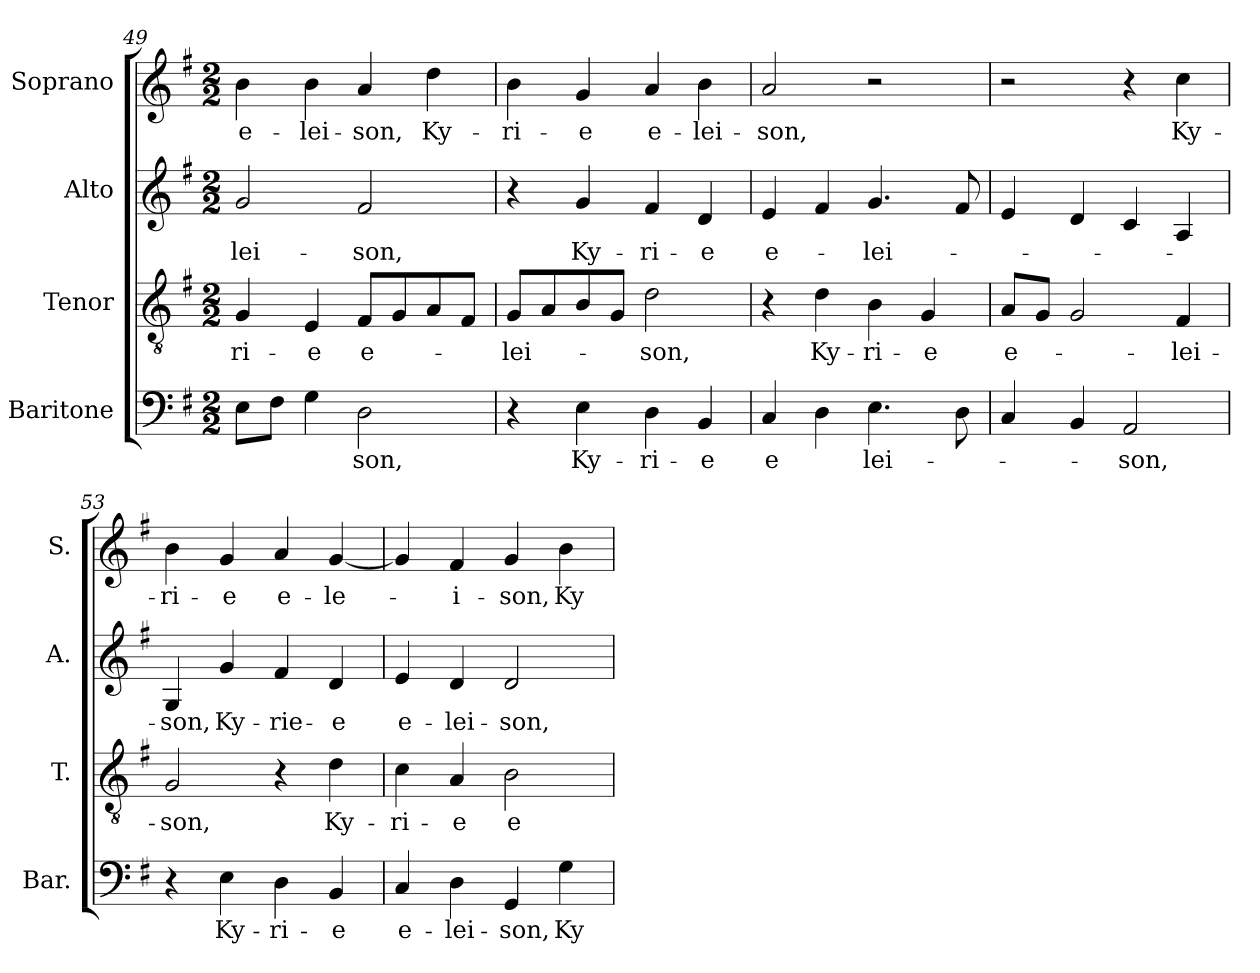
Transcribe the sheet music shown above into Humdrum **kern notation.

**kern	**text	**kern	**text	**kern	**text	**kern	**text
*part4	*part4	*part3	*part3	*part2	*part2	*part1	*part1
*staff4	*staff4	*staff3	*staff3	*staff2	*staff2	*staff1	*staff1
*I"Baritone	*	*I"Tenor	*	*I"Alto	*	*I"Soprano	*
*I'Bar.	*	*I'T.	*	*I'A.	*	*I'S.	*
*clefF4	*	*clefGv2	*	*clefG2	*	*clefG2	*
*	*	*ITrd7c12	*	*	*	*	*
*k[f#]	*	*k[f#]	*	*k[f#]	*	*k[f#]	*
*G:	*	*G:	*	*G:	*	*G:	*
*M2/2	*	*M2/2	*	*M2/2	*	*M2/2	*
=49	=49	=49	=49	=49	=49	=49	=49
!	!	!	!LO:LY:b:color=#000000	!	!	!	!
!	!	!	!	!	!LO:LY:b:color=#000000	!	!
!	!	!	!	!	!	!	!LO:LY:b:color=#000000
8Ei\L	.	4GGi/	-ri-	2gi/	-lei-	4bi\	e-
8F#i\J	.	.	.	.	.	.	.
!	!	!	!LO:LY:b:color=#000000	!	!	!	!
!	!	!	!	!	!	!	!LO:LY:b:color=#000000
4Gi\	.	4EEi/	-e	.	.	4bi\	-lei-
!	!LO:LY:b:color=#000000	!	!	!	!	!	!
!	!	!	!LO:LY:b:color=#000000	!	!	!	!
!	!	!	!	!	!LO:LY:b:color=#000000	!	!
!	!	!	!	!	!	!	!LO:LY:b:color=#000000
2Di\	-son,	8FF#i/L	e-	2f#i/	-son,	4ai/	-son,
.	.	8GGi/	.	.	.	.	.
!	!	!	!	!	!	!	!LO:LY:b:color=#000000
.	.	8AAi/	.	.	.	4ddi\	Ky-
.	.	8FF#i/J	.	.	.	.	.
=50	=50	=50	=50	=50	=50	=50	=50
!	!	!	!LO:LY:b:color=#000000	!	!	!	!
!	!	!	!	!	!	!	!LO:LY:b:color=#000000
4r	.	8GGi/L	-lei-	4r	.	4bi\	-ri-
.	.	8AAi/	.	.	.	.	.
!	!LO:LY:b:color=#000000	!	!	!	!	!	!
!	!	!	!	!	!LO:LY:b:color=#000000	!	!
!	!	!	!	!	!	!	!LO:LY:b:color=#000000
4Ei\	Ky-	8BBi/	.	4gi/	Ky-	4gi/	-e
.	.	8GGi/J	.	.	.	.	.
!	!LO:LY:b:color=#000000	!	!	!	!	!	!
!	!	!	!LO:LY:b:color=#000000	!	!	!	!
!	!	!	!	!	!LO:LY:b:color=#000000	!	!
!	!	!	!	!	!	!	!LO:LY:b:color=#000000
4Di\	-ri-	2Di\	-son,	4f#i/	-ri-	4ai/	e-
!	!LO:LY:b:color=#000000	!	!	!	!	!	!
!	!	!	!	!	!LO:LY:b:color=#000000	!	!
!	!	!	!	!	!	!	!LO:LY:b:color=#000000
4BBi/	-e	.	.	4di/	-e	4bi\	-lei-
=51	=51	=51	=51	=51	=51	=51	=51
!	!LO:LY:b:color=#000000	!	!	!	!	!	!
!	!	!	!	!	!LO:LY:b:color=#000000	!	!
!	!	!	!	!	!	!	!LO:LY:b:color=#000000
4Ci/	e	4r	.	4ei/	e-	2ai/	-son,
!	!	!	!LO:LY:b:color=#000000	!	!	!	!
4Di\	.	4Di\	Ky-	4f#i/	.	.	.
!	!LO:LY:b:color=#000000	!	!	!	!	!	!
!	!	!	!LO:LY:b:color=#000000	!	!	!	!
!	!	!	!	!	!LO:LY:b:color=#000000	!	!
4.Ei\	lei-	4BBi\	-ri-	4.gi/	-lei-	2r	.
!	!	!	!LO:LY:b:color=#000000	!	!	!	!
.	.	4GGi/	-e	.	.	.	.
8Di\	.	.	.	8f#i/	.	.	.
=52	=52	=52	=52	=52	=52	=52	=52
!	!	!	!LO:LY:b:color=#000000	!	!	!	!
4Ci/	.	8AAi/L	e-	4ei/	.	2r	.
.	.	8GGi/J	.	.	.	.	.
4BBi/	.	2GGi/	.	4di/	.	.	.
!	!LO:LY:b:color=#000000	!	!	!	!	!	!
2AAi/	-son,	.	.	4ci/	.	4r	.
!	!	!	!LO:LY:b:color=#000000	!	!	!	!
!	!	!	!	!	!	!	!LO:LY:b:color=#000000
.	.	4FF#i/	-lei-	4Ai/	.	4cci\	Ky-
!!LO:LB:g=z
=53	=53	=53	=53	=53	=53	=53	=53
!	!	!	!LO:LY:b:color=#000000	!	!	!	!
!	!	!	!	!	!LO:LY:b:color=#000000	!	!
!	!	!	!	!	!	!	!LO:LY:b:color=#000000
4r	.	2GGi/	-son,	4Gi/	-son,	4bi\	-ri-
!	!LO:LY:b:color=#000000	!	!	!	!	!	!
!	!	!	!	!	!LO:LY:b:color=#000000	!	!
!	!	!	!	!	!	!	!LO:LY:b:color=#000000
4Ei\	Ky-	.	.	4gi/	Ky-	4gi/	-e
!	!LO:LY:b:color=#000000	!	!	!	!	!	!
!	!	!	!	!	!LO:LY:b:color=#000000	!	!
!	!	!	!	!	!	!	!LO:LY:b:color=#000000
4Di\	-ri-	4r	.	4f#i/	-rie-	4ai/	e-
!	!LO:LY:b:color=#000000	!	!	!	!	!	!
!	!	!	!LO:LY:b:color=#000000	!	!	!	!
!	!	!	!	!	!LO:LY:b:color=#000000	!	!
!	!	!	!	!	!	!	!LO:LY:b:color=#000000
4BBi/	-e	4Di\	Ky-	4di/	-e	[4gi/	-le-
=54	=54	=54	=54	=54	=54	=54	=54
!	!LO:LY:b:color=#000000	!	!	!	!	!	!
!	!	!	!LO:LY:b:color=#000000	!	!	!	!
!	!	!	!	!	!LO:LY:b:color=#000000	!	!
4Ci/	e-	4Ci\	-ri-	4ei/	e-	4gi/]	.
!	!LO:LY:b:color=#000000	!	!	!	!	!	!
!	!	!	!LO:LY:b:color=#000000	!	!	!	!
!	!	!	!	!	!LO:LY:b:color=#000000	!	!
!	!	!	!	!	!	!	!LO:LY:b:color=#000000
4Di\	-lei-	4AAi/	-e	4di/	-lei-	4f#i/	-i-
!	!LO:LY:b:color=#000000	!	!	!	!	!	!
!	!	!	!LO:LY:b:color=#000000	!	!	!	!
!	!	!	!	!	!LO:LY:b:color=#000000	!	!
!	!	!	!	!	!	!	!LO:LY:b:color=#000000
4GGi/	-son,	2BBi\	e-	2di/	-son,	4gi/	-son,
!	!LO:LY:b:color=#000000	!	!	!	!	!	!
!	!	!	!	!	!	!	!LO:LY:b:color=#000000
4Gi\	Ky-	.	.	.	.	4bi\	Ky-
=	=	=	=	=	=	=	=
*-	*-	*-	*-	*-	*-	*-	*-
